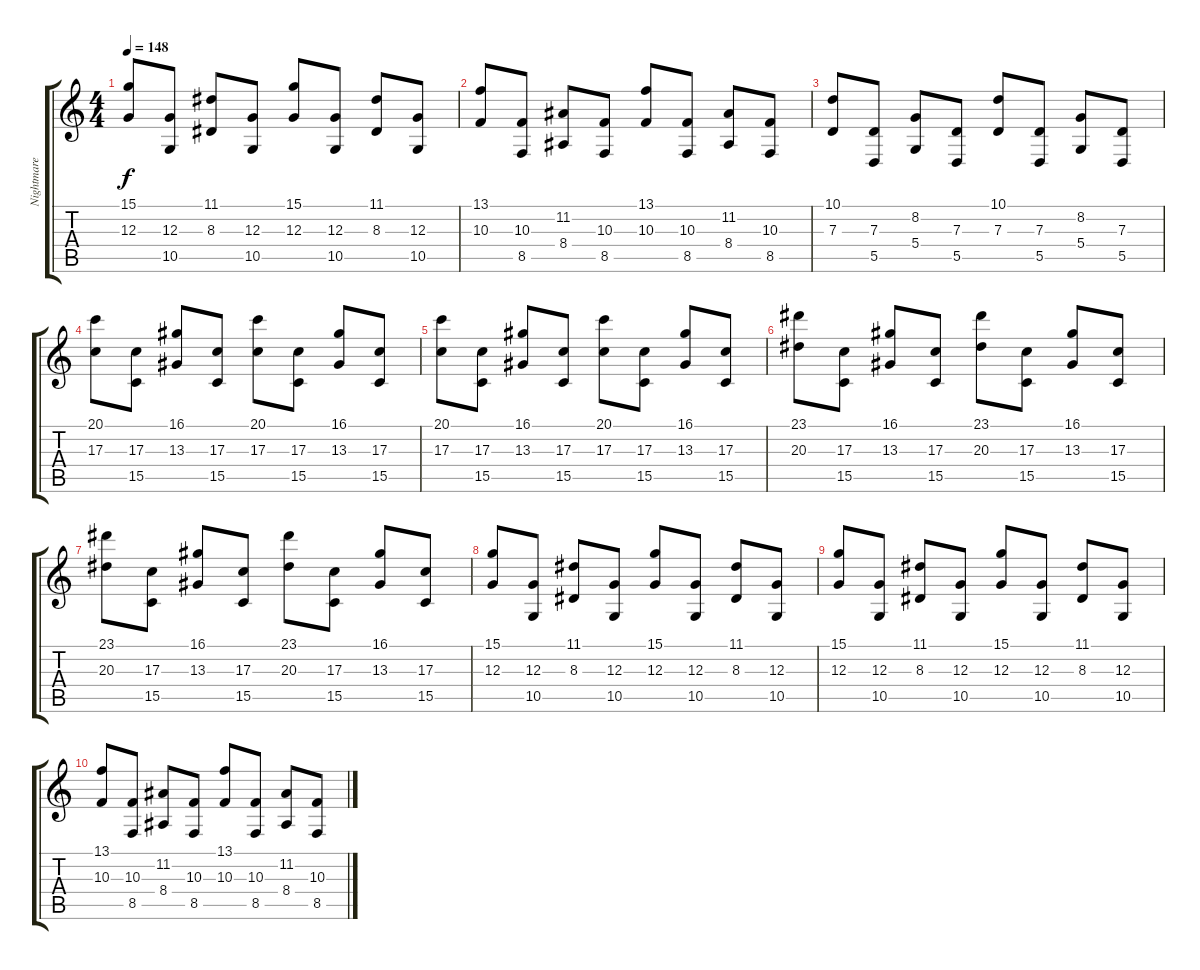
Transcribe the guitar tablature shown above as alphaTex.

\track ("Nightmare Industries" "Nightmare ") {instrument pad1newage}
\staff {score tabs}
\tuning (E4 B3 G3 D3 A2 E2) {hide}
\ts (4 4)
\tempo 148
\clef g2
\ks c
(15.1 12.3).8{dy f} (12.3 10.5).8 (11.1 8.3).8 (12.3 10.5).8 (15.1 12.3).8 (12.3 10.5).8 (11.1 8.3).8 (12.3 10.5).8 |
(13.1 10.3).8 (10.3 8.5).8 (11.2 8.4).8 (10.3 8.5).8 (13.1 10.3).8 (10.3 8.5).8 (11.2 8.4).8 (10.3 8.5).8 |
(10.1 7.3).8 (7.3 5.5).8 (8.2 5.4).8 (7.3 5.5).8 (10.1 7.3).8 (7.3 5.5).8 (8.2 5.4).8 (7.3 5.5).8 |
(20.1 17.3).8 (17.3 15.5).8 (16.1 13.3).8 (17.3 15.5).8 (20.1 17.3).8 (17.3 15.5).8 (16.1 13.3).8 (17.3 15.5).8 |
(20.1 17.3).8 (17.3 15.5).8 (16.1 13.3).8 (17.3 15.5).8 (20.1 17.3).8 (17.3 15.5).8 (16.1 13.3).8 (17.3 15.5).8 |
(23.1 20.3).8 (17.3 15.5).8 (16.1 13.3).8 (17.3 15.5).8 (23.1 20.3).8 (17.3 15.5).8 (16.1 13.3).8 (17.3 15.5).8 |
(23.1 20.3).8 (17.3 15.5).8 (16.1 13.3).8 (17.3 15.5).8 (23.1 20.3).8 (17.3 15.5).8 (16.1 13.3).8 (17.3 15.5).8 |
(15.1 12.3).8 (12.3 10.5).8 (11.1 8.3).8 (12.3 10.5).8 (15.1 12.3).8 (12.3 10.5).8 (11.1 8.3).8 (12.3 10.5).8 |
(15.1 12.3).8 (12.3 10.5).8 (11.1 8.3).8 (12.3 10.5).8 (15.1 12.3).8 (12.3 10.5).8 (11.1 8.3).8 (12.3 10.5).8 |
(13.1 10.3).8 (10.3 8.5).8 (11.2 8.4).8 (10.3 8.5).8 (13.1 10.3).8 (10.3 8.5).8 (11.2 8.4).8 (10.3 8.5).8
